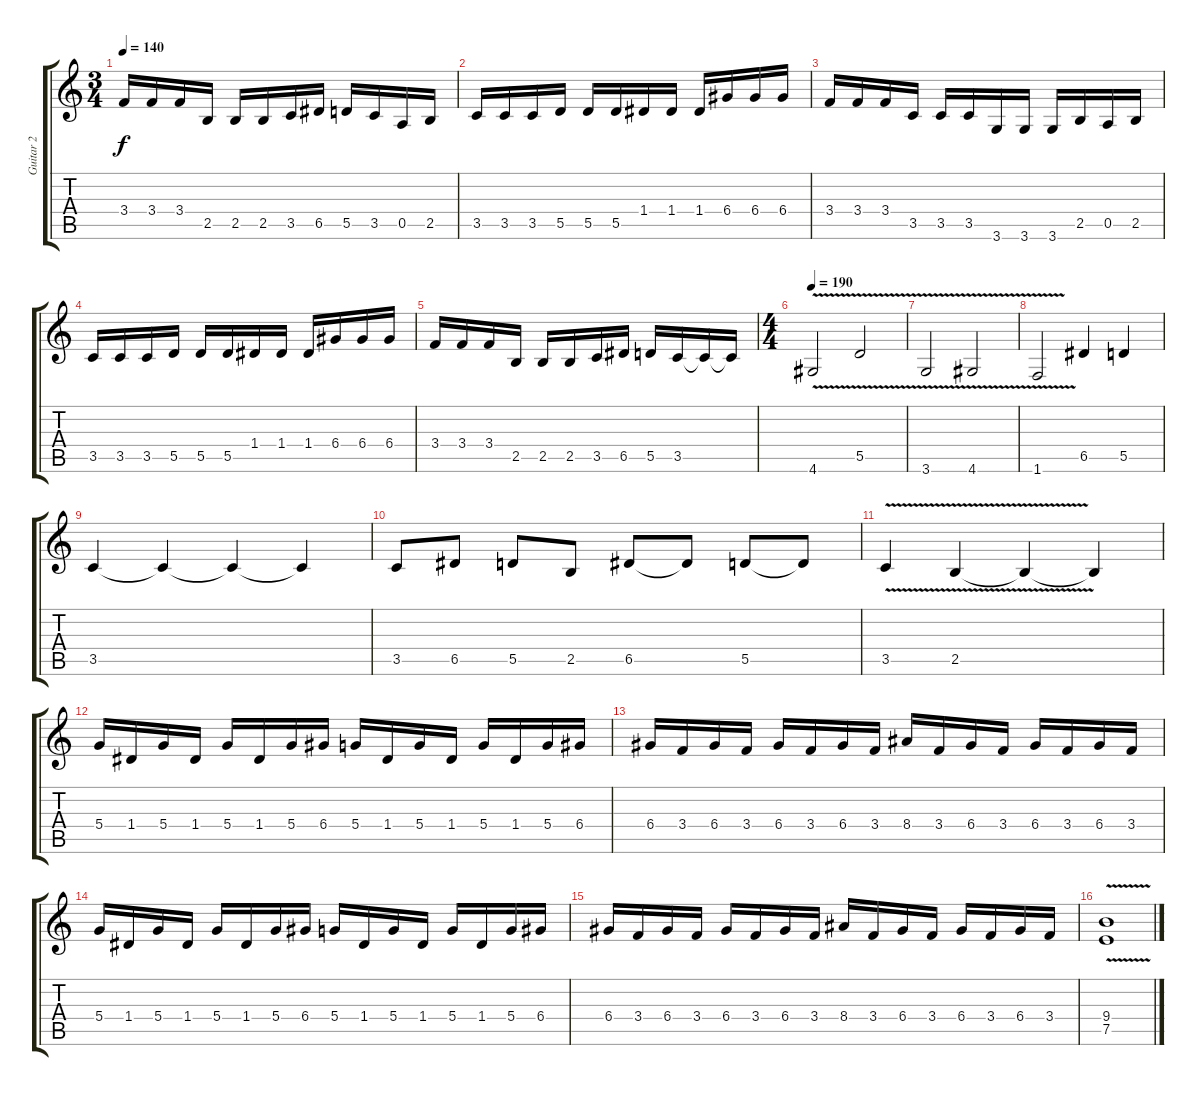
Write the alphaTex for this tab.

\track ("Guitar 2" "Guitar 2") {instrument distortionguitar}
\staff {score tabs}
\tuning (E4 B3 G3 D3 A2 E2) {hide}
\ts (3 4)
\tempo 140
\clef g2
\ks c
3.4.16{dy f} 3.4.16 3.4.16 2.5.16 2.5.16 2.5.16 3.5.16 6.5.16 5.5.16 3.5.16 0.5.16 2.5.16 |
3.5.16 3.5.16 3.5.16 5.5.16 5.5.16 5.5.16 1.4.16 1.4.16 1.4.16 6.4.16 6.4.16 6.4.16 |
3.4.16 3.4.16 3.4.16 3.5.16 3.5.16 3.5.16 3.6.16 3.6.16 3.6.16 2.5.16 0.5.16 2.5.16 |
3.5.16 3.5.16 3.5.16 5.5.16 5.5.16 5.5.16 1.4.16 1.4.16 1.4.16 6.4.16 6.4.16 6.4.16 |
3.4.16 3.4.16 3.4.16 2.5.16 2.5.16 2.5.16 3.5.16 6.5.16 5.5.16 3.5.16 3.5{t}.16 3.5{t}.16 |
\ts (4 4)
\tempo 190
4.6{v}.2 5.5{v}.2 |
3.6{v}.2 4.6{v}.2 |
1.6{v}.2 6.5.4 5.5.4 |
3.5.4 3.5{t}.4 3.5{t}.4 3.5{t}.4 |
3.5.8 6.5.8 5.5.8 2.5.8 6.5.8 6.5{t}.8 5.5.8 5.5{t}.8 |
3.5{v}.4 2.5{v}.4 2.5{t}.4 2.5{t}.4 |
5.4.16 1.4.16 5.4.16 1.4.16 5.4.16 1.4.16 5.4.16 6.4.16 5.4.16 1.4.16 5.4.16 1.4.16 5.4.16 1.4.16 5.4.16 6.4.16 |
6.4.16 3.4.16 6.4.16 3.4.16 6.4.16 3.4.16 6.4.16 3.4.16 8.4.16 3.4.16 6.4.16 3.4.16 6.4.16 3.4.16 6.4.16 3.4.16 |
5.4.16 1.4.16 5.4.16 1.4.16 5.4.16 1.4.16 5.4.16 6.4.16 5.4.16 1.4.16 5.4.16 1.4.16 5.4.16 1.4.16 5.4.16 6.4.16 |
6.4.16 3.4.16 6.4.16 3.4.16 6.4.16 3.4.16 6.4.16 3.4.16 8.4.16 3.4.16 6.4.16 3.4.16 6.4.16 3.4.16 6.4.16 3.4.16 |
(9.4 7.5{v}).1
